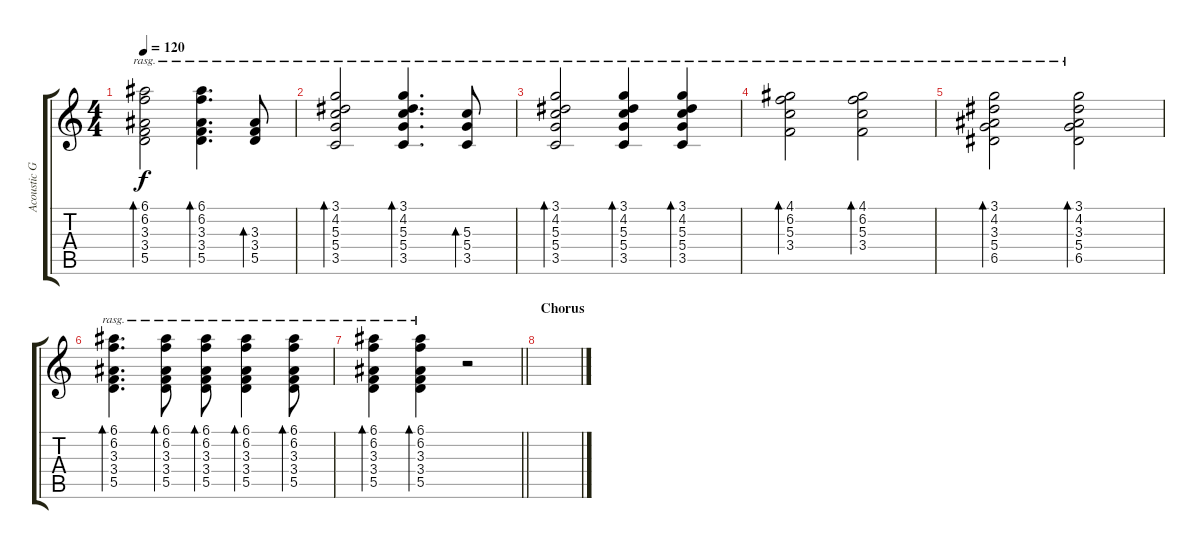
\track ("Acoustic Guitar" "Acoustic G") {instrument acousticguitarsteel}
\staff {score tabs}
\tuning (E4 B3 G3 D3 A2 E2) {hide}
\ts (4 4)
\tempo 120
\clef g2
\ks c
(6.1 6.2 3.3 3.4 5.5).2{bd 120 rasg ii dy f} (6.1 6.2 3.3 3.4 5.5).4{d bd 120 rasg ii} (3.3 3.4 5.5).8{bd 120 rasg ii} |
(3.1 4.2 5.3 5.4 3.5).2{bd 120 rasg ii} (3.1 4.2 5.3 5.4 3.5).4{d bd 120 rasg ii} (5.3 5.4 3.5).8{bd 120 rasg ii} |
(3.1 4.2 5.3 5.4 3.5).2{bd 120 rasg ii} (3.1 4.2 5.3 5.4 3.5).4{bd 120 rasg ii} (3.1 4.2 5.3 5.4 3.5).4{bd 120 rasg ii} |
(4.1 6.2 5.3 3.4).2{bd 120 rasg ii} (4.1 6.2 5.3 3.4).2{bd 120 rasg ii} |
(3.1 4.2 3.3 5.4 6.5).2{bd 120 rasg ii} (3.1 4.2 3.3 5.4 6.5).2{bd 120 rasg ii} |
(6.1 6.2 3.3 3.4 5.5).4{d bd 120 rasg ii} (6.1 6.2 3.3 3.4 5.5).8{bd 120 rasg ii} (6.1 6.2 3.3 3.4 5.5).8{bd 120 rasg ii} (6.1 6.2 3.3 3.4 5.5).4{bd 120 rasg ii} (6.1 6.2 3.3 3.4 5.5).8{bd 120 rasg ii} |
\barLineRight lightlight
(6.1 6.2 3.3 3.4 5.5).4{bd 120 rasg ii} (6.1 6.2 3.3 3.4 5.5).4{bd 120 rasg ii} r.2 |
\section ("" "Chorus")
